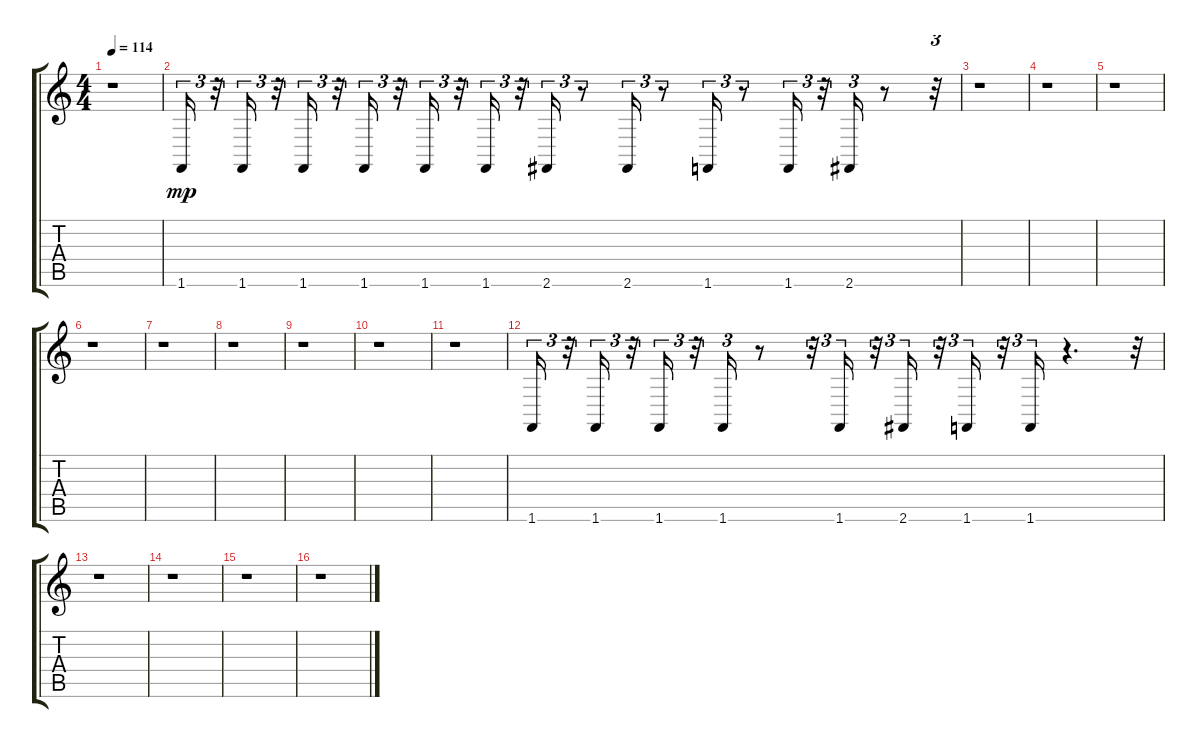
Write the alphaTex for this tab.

\track "" {instrument tuba}
\staff {score tabs}
\tuning (E4 B3 G3 D3 A2 E2) {hide}
\ts (4 4)
\tempo 114
\clef g2
\ks c
r.1{dy mp} |
1.6.16{tu (3 2)} r.32{tu (3 2)} 1.6.16{tu (3 2)} r.32{tu (3 2)} 1.6.16{tu (3 2)} r.32{tu (3 2)} 1.6.16{tu (3 2)} r.32{tu (3 2)} 1.6.16{tu (3 2)} r.32{tu (3 2)} 1.6.16{tu (3 2)} r.32{tu (3 2)} 2.6.16{tu (3 2)} r.8{tu (3 2)} 2.6.16{tu (3 2)} r.8{tu (3 2)} 1.6.16{tu (3 2)} r.8{tu (3 2)} 1.6.16{tu (3 2)} r.32{tu (3 2)} 2.6.16{tu (3 2)} r.8 r.32{tu (3 2)} |
r.1 |
r.1 |
r.1 |
r.1 |
r.1 |
r.1 |
r.1 |
r.1 |
r.1 |
1.6.16{tu (3 2)} r.32{tu (3 2)} 1.6.16{tu (3 2)} r.32{tu (3 2)} 1.6.16{tu (3 2)} r.32{tu (3 2)} 1.6.16{tu (3 2)} r.8 r.32{tu (3 2)} 1.6.16{tu (3 2)} r.32{tu (3 2)} 2.6.16{tu (3 2)} r.32{tu (3 2)} 1.6.16{tu (3 2)} r.32{tu (3 2)} 1.6.16{tu (3 2)} r.4{d} r.32{tu (3 2)} |
r.1 |
r.1 |
r.1 |
r.1
